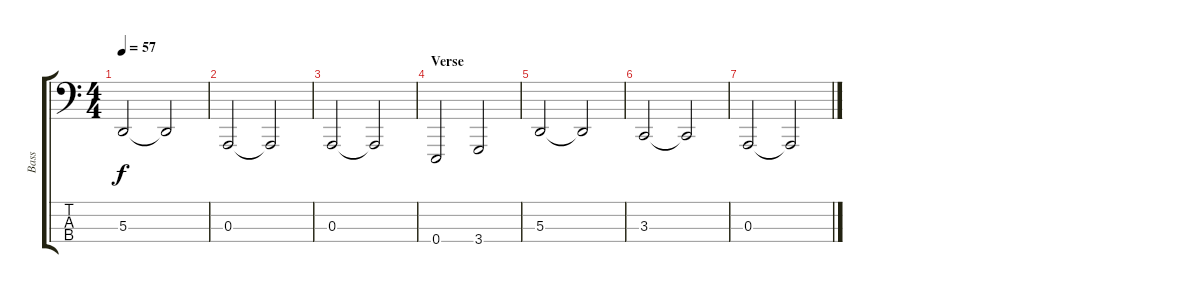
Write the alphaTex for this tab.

\track ("Bass" "Bass") {instrument lead8bassandlead}
\staff {score tabs}
\tuning (G2 D2 A1 E1) {hide}
\ts (4 4)
\tempo 57
\clef f4
\ks c
5.3.2{dy f} 5.3{t}.2 |
0.3.2 0.3{t}.2 |
0.3.2 0.3{t}.2 |
\section ("" "Verse")
0.4.2 3.4.2 |
5.3.2 5.3{t}.2 |
3.3.2 3.3{t}.2 |
0.3.2 0.3{t}.2
